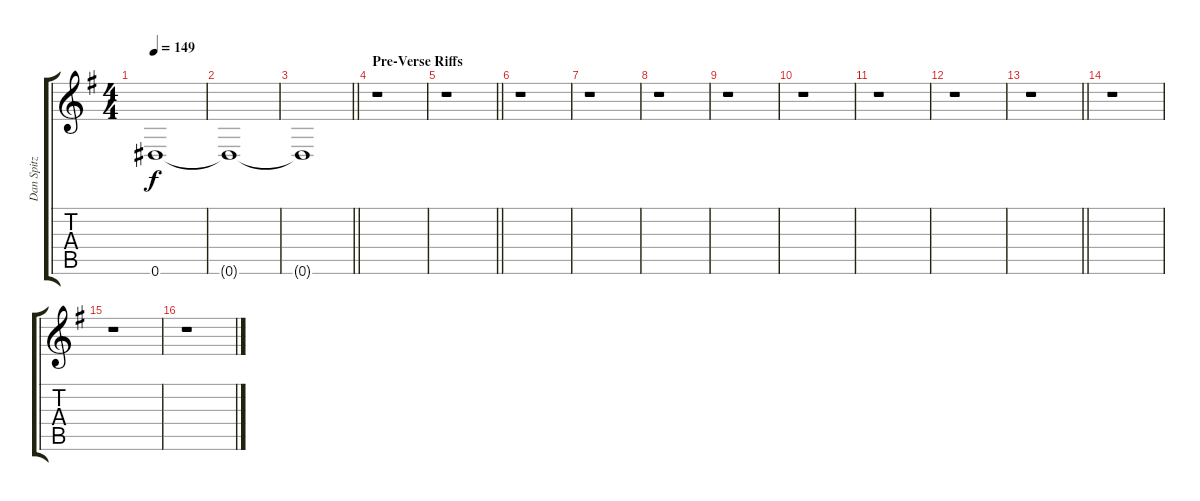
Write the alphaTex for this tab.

\track ("Dan Spitz Lead 1" "Dan Spitz ") {instrument overdrivenguitar}
\staff {score tabs}
\tuning (Eb4 Bb3 Gb3 Db3 Ab2 Eb2) {hide}
\ts (4 4)
\tempo 149
\clef g2
\ks g
0.6{t}.1{dy f} |
0.6{t}.1 |
\barLineRight lightlight
0.6{t}.1 |
\section ("" "Pre-Verse Riffs")
r.1 |
\barLineRight lightlight
r.1 |
r.1 |
r.1 |
r.1 |
r.1 |
r.1 |
r.1 |
r.1 |
\barLineRight lightlight
r.1 |
r.1 |
r.1 |
r.1
